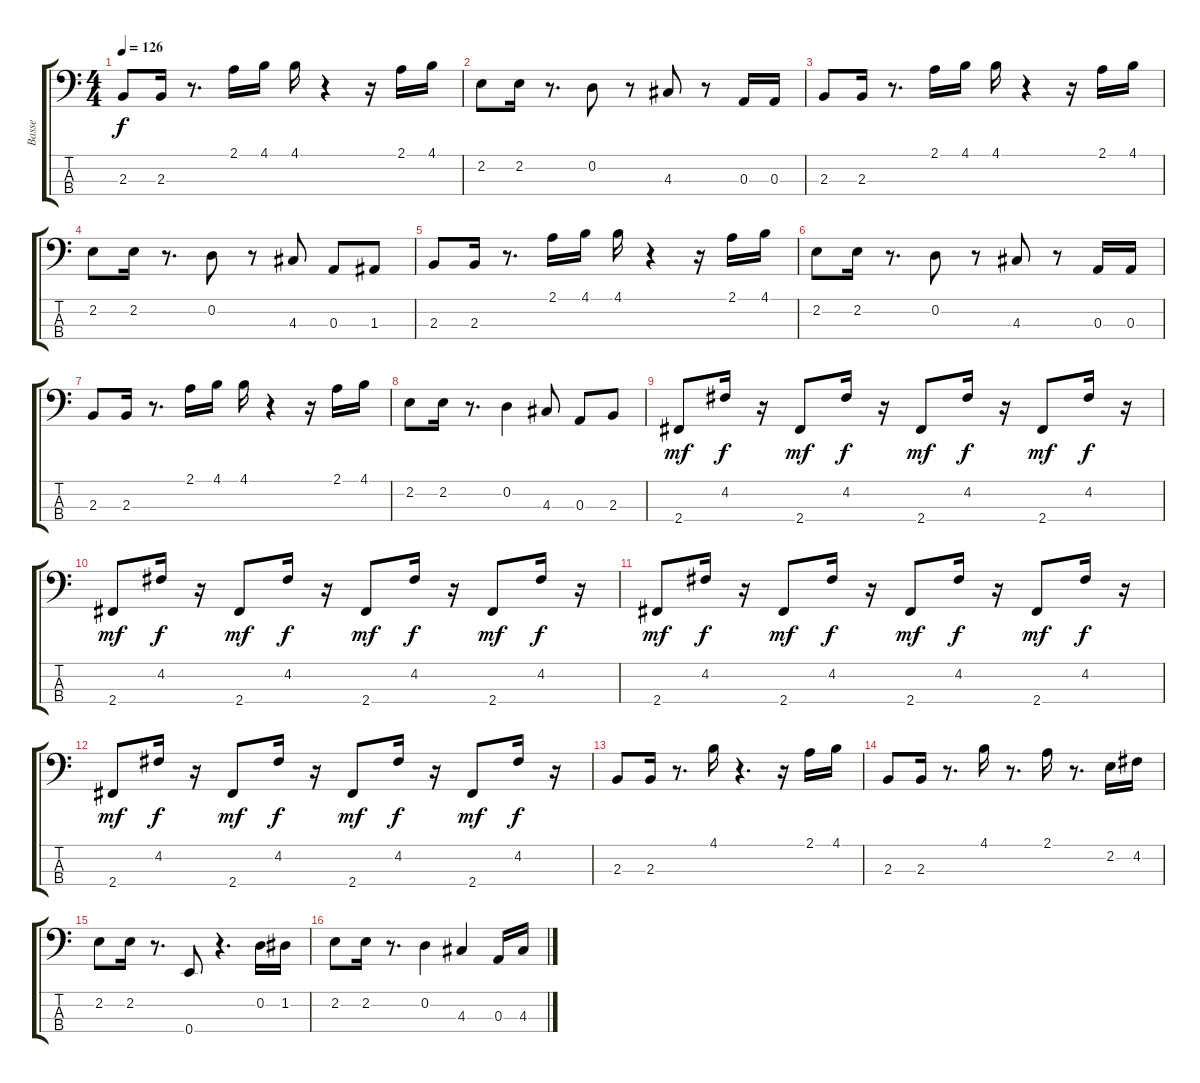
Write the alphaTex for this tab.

\track ("Basse" "Basse") {instrument slapbass2}
\staff {score tabs}
\tuning (G2 D2 A1 E1) {hide}
\ts (4 4)
\tempo 126
\clef f4
\ks c
2.3.8{dy f} 2.3.16 r.8{d} 2.1.16 4.1.16 4.1.16 r.4 r.16 2.1.16 4.1.16 |
2.2.8 2.2.16 r.8{d} 0.2.8 r.8 4.3.8 r.8 0.3.16 0.3.16 |
2.3.8 2.3.16 r.8{d} 2.1.16 4.1.16 4.1.16 r.4 r.16 2.1.16 4.1.16 |
2.2.8 2.2.16 r.8{d} 0.2.8 r.8 4.3.8 0.3.8 1.3.8 |
2.3.8 2.3.16 r.8{d} 2.1.16 4.1.16 4.1.16 r.4 r.16 2.1.16 4.1.16 |
2.2.8 2.2.16 r.8{d} 0.2.8 r.8 4.3.8 r.8 0.3.16 0.3.16 |
2.3.8 2.3.16 r.8{d} 2.1.16 4.1.16 4.1.16 r.4 r.16 2.1.16 4.1.16 |
2.2.8 2.2.16 r.8{d} 0.2.4 4.3.8 0.3.8 2.3.8 |
2.4.8{dy mf} 4.2.16{dy f} r.16 2.4.8{dy mf} 4.2.16{dy f} r.16 2.4.8{dy mf} 4.2.16{dy f} r.16 2.4.8{dy mf} 4.2.16{dy f} r.16 |
2.4.8{dy mf} 4.2.16{dy f} r.16 2.4.8{dy mf} 4.2.16{dy f} r.16 2.4.8{dy mf} 4.2.16{dy f} r.16 2.4.8{dy mf} 4.2.16{dy f} r.16 |
2.4.8{dy mf} 4.2.16{dy f} r.16 2.4.8{dy mf} 4.2.16{dy f} r.16 2.4.8{dy mf} 4.2.16{dy f} r.16 2.4.8{dy mf} 4.2.16{dy f} r.16 |
2.4.8{dy mf} 4.2.16{dy f} r.16 2.4.8{dy mf} 4.2.16{dy f} r.16 2.4.8{dy mf} 4.2.16{dy f} r.16 2.4.8{dy mf} 4.2.16{dy f} r.16 |
2.3.8 2.3.16 r.8{d} 4.1.16 r.4{d} r.16 2.1.16 4.1.16 |
2.3.8 2.3.16 r.8{d} 4.1.16 r.8{d} 2.1.16 r.8{d} 2.2.16 4.2.16 |
2.2.8 2.2.16 r.8{d} 0.4.8 r.4{d} 0.2.16 1.2.16 |
2.2.8 2.2.16 r.8{d} 0.2.4 4.3.4 0.3.16 4.3.16
